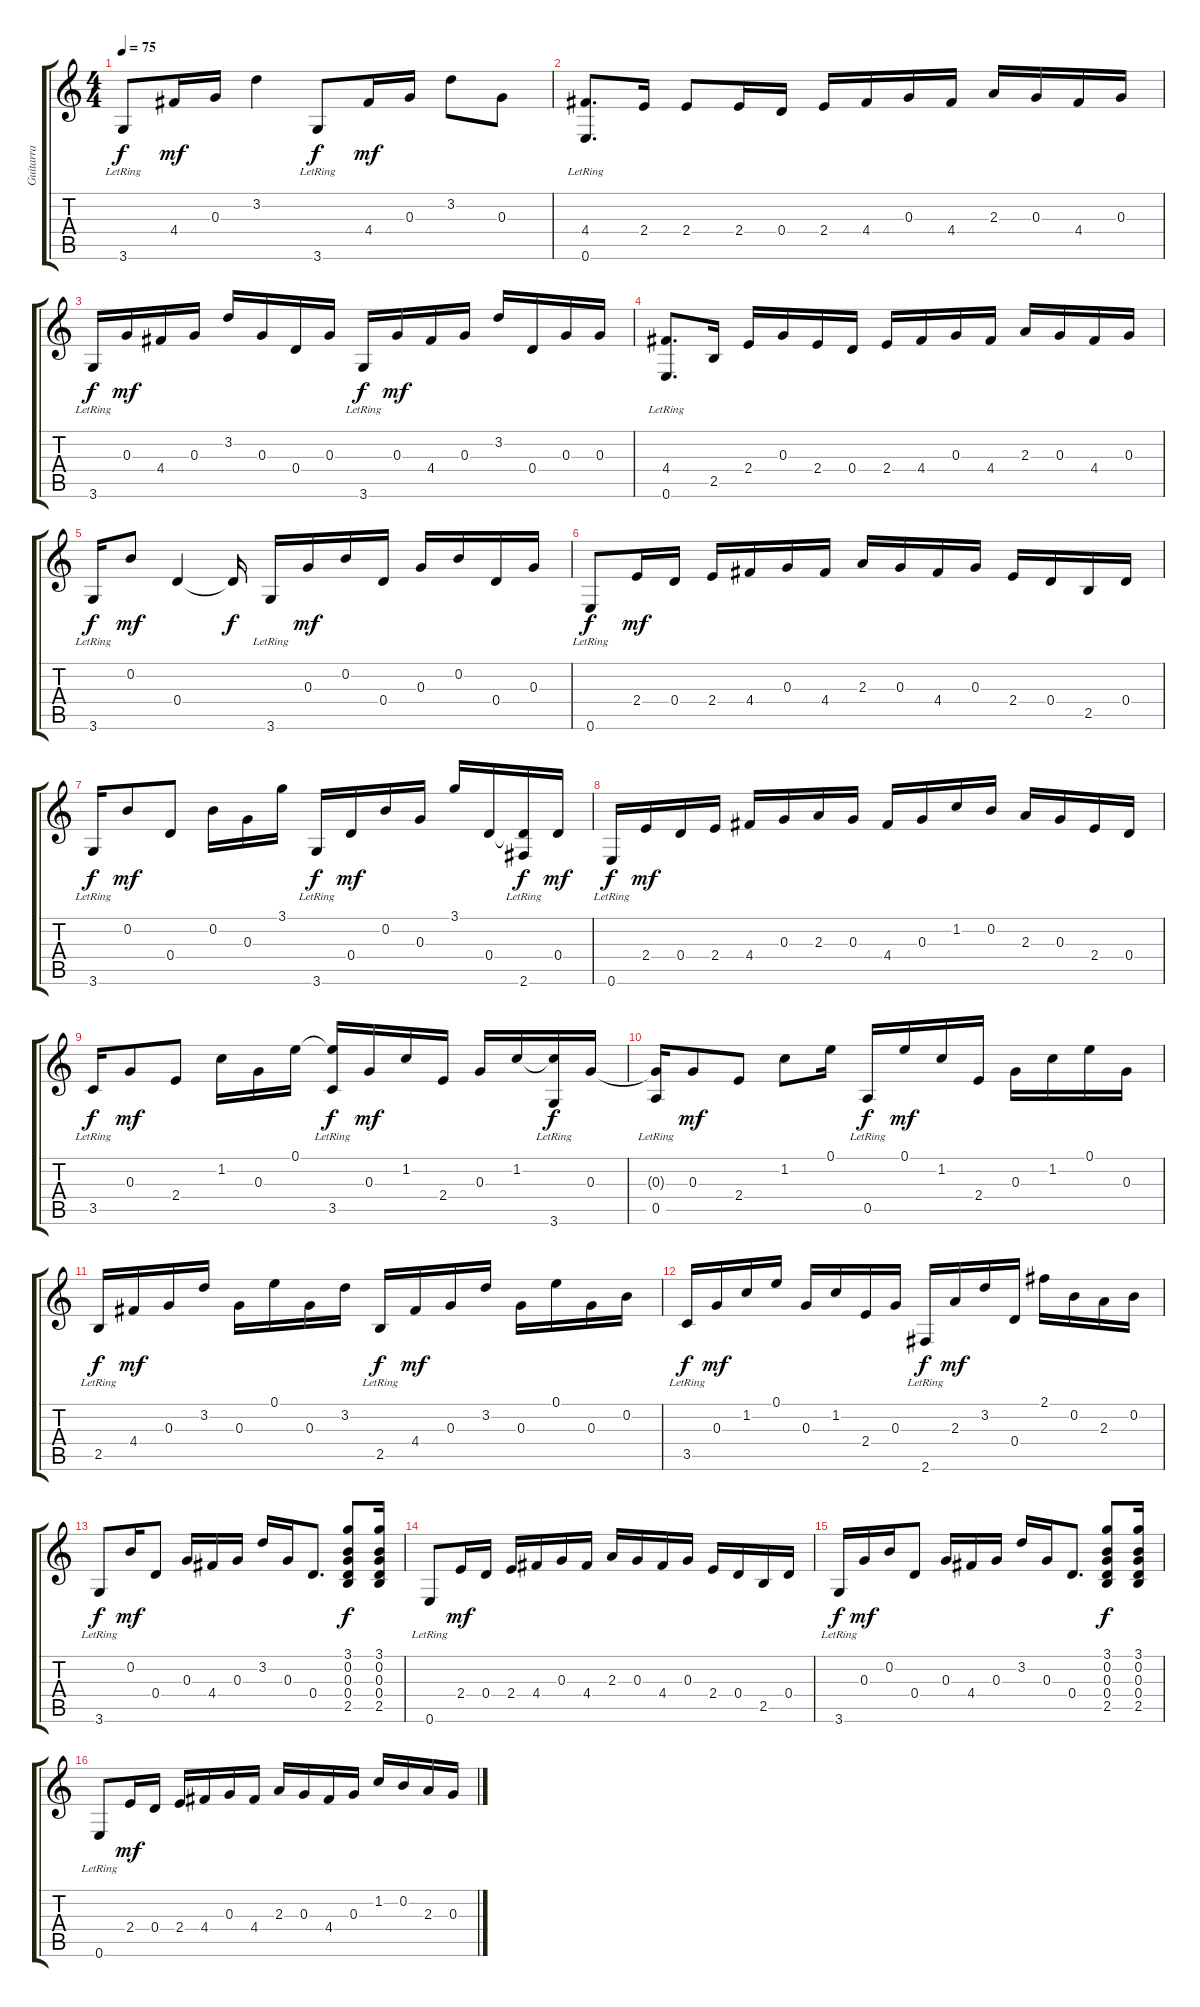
\track ("Guitarra" "Guitarra") {instrument acousticguitarnylon}
\staff {score tabs}
\tuning (E4 B3 G3 D3 A2 E2) {hide}
\ts (4 4)
\tempo 75
\clef g2
\ks c
3.6{lr}.8{dy f} 4.4.16{dy mf} 0.3.16 3.2.4 3.6{lr}.8{dy f} 4.4.16{dy mf} 0.3.16 3.2.8 0.3.8 |
(4.4 0.6{lr}).8{d} 2.4.16 2.4.8 2.4.16 0.4.16 2.4.16 4.4.16 0.3.16 4.4.16 2.3.16 0.3.16 4.4.16 0.3.16 |
3.6{lr}.16{dy f} 0.3.16{dy mf} 4.4.16 0.3.16 3.2.16 0.3.16 0.4.16 0.3.16 3.6{lr}.16{dy f} 0.3.16{dy mf} 4.4.16 0.3.16 3.2.16 0.4.16 0.3.16 0.3.16 |
(4.4 0.6{lr}).8{d} 2.5.16 2.4.16 0.3.16 2.4.16 0.4.16 2.4.16 4.4.16 0.3.16 4.4.16 2.3.16 0.3.16 4.4.16 0.3.16 |
3.6{lr}.16{dy f} 0.2.8{dy mf} 0.4.4 0.4{t}.16{dy f} 3.6{lr}.16 0.3.16{dy mf} 0.2.16 0.4.16 0.3.16 0.2.16 0.4.16 0.3.16 |
0.6{lr}.8{dy f} 2.4.16{dy mf} 0.4.16 2.4.16 4.4.16 0.3.16 4.4.16 2.3.16 0.3.16 4.4.16 0.3.16 2.4.16 0.4.16 2.5.16 0.4.16 |
3.6{lr}.16{dy f} 0.2.8{dy mf} 0.4.8 0.2.16 0.3.16 3.1.16 3.6{lr}.16{dy f} 0.4.16{dy mf} 0.2.16 0.3.16 3.1.16 0.4.16 (0.4{t} 2.6{lr}).16{dy f} 0.4.16{dy mf} |
0.6{lr}.16{dy f} 2.4.16{dy mf} 0.4.16 2.4.16 4.4.16 0.3.16 2.3.16 0.3.16 4.4.16 0.3.16 1.2.16 0.2.16 2.3.16 0.3.16 2.4.16 0.4.16 |
3.5{lr}.16{dy f} 0.3.8{dy mf} 2.4.8 1.2.16 0.3.16 0.1.16 (0.1{t} 3.5{lr}).16{dy f} 0.3.16{dy mf} 1.2.16 2.4.16 0.3.16 1.2.16 (1.2{t} 3.6{lr}).16{dy f} 0.3.16 |
(0.3{t} 0.5{lr}).16 0.3.8{dy mf} 2.4.8 1.2.8 0.1.16 0.5{lr}.16{dy f} 0.1.16{dy mf} 1.2.16 2.4.16 0.3.16 1.2.16 0.1.16 0.3.16 |
2.5{lr}.16{dy f} 4.4.16{dy mf} 0.3.16 3.2.16 0.3.16 0.1.16 0.3.16 3.2.16 2.5{lr}.16{dy f} 4.4.16{dy mf} 0.3.16 3.2.16 0.3.16 0.1.16 0.3.16 0.2.16 |
3.5{lr}.16{dy f} 0.3.16{dy mf} 1.2.16 0.1.16 0.3.16 1.2.16 2.4.16 0.3.16 2.6{lr}.16{dy f} 2.3.16{dy mf} 3.2.16 0.4.16 2.1.16 0.2.16 2.3.16 0.2.16 |
3.6{lr}.8{dy f} 0.2.16{dy mf} 0.4.8 0.3.16 4.4.16 0.3.16 3.2.16 0.3.16 0.4.8{d} (3.1 0.2 0.3 0.4 2.5).8{dy f} (3.1 0.2 0.3 0.4 2.5).16 |
0.6{lr}.8 2.4.16{dy mf} 0.4.16 2.4.16 4.4.16 0.3.16 4.4.16 2.3.16 0.3.16 4.4.16 0.3.16 2.4.16 0.4.16 2.5.16 0.4.16 |
3.6{lr}.16{dy f} 0.3.16{dy mf} 0.2.16 0.4.8 0.3.16 4.4.16 0.3.16 3.2.16 0.3.16 0.4.8{d} (3.1 0.2 0.3 0.4 2.5).8{dy f} (3.1 0.2 0.3 0.4 2.5).16 |
0.6{lr}.8 2.4.16{dy mf} 0.4.16 2.4.16 4.4.16 0.3.16 4.4.16 2.3.16 0.3.16 4.4.16 0.3.16 1.2.16 0.2.16 2.3.16 0.3.16
